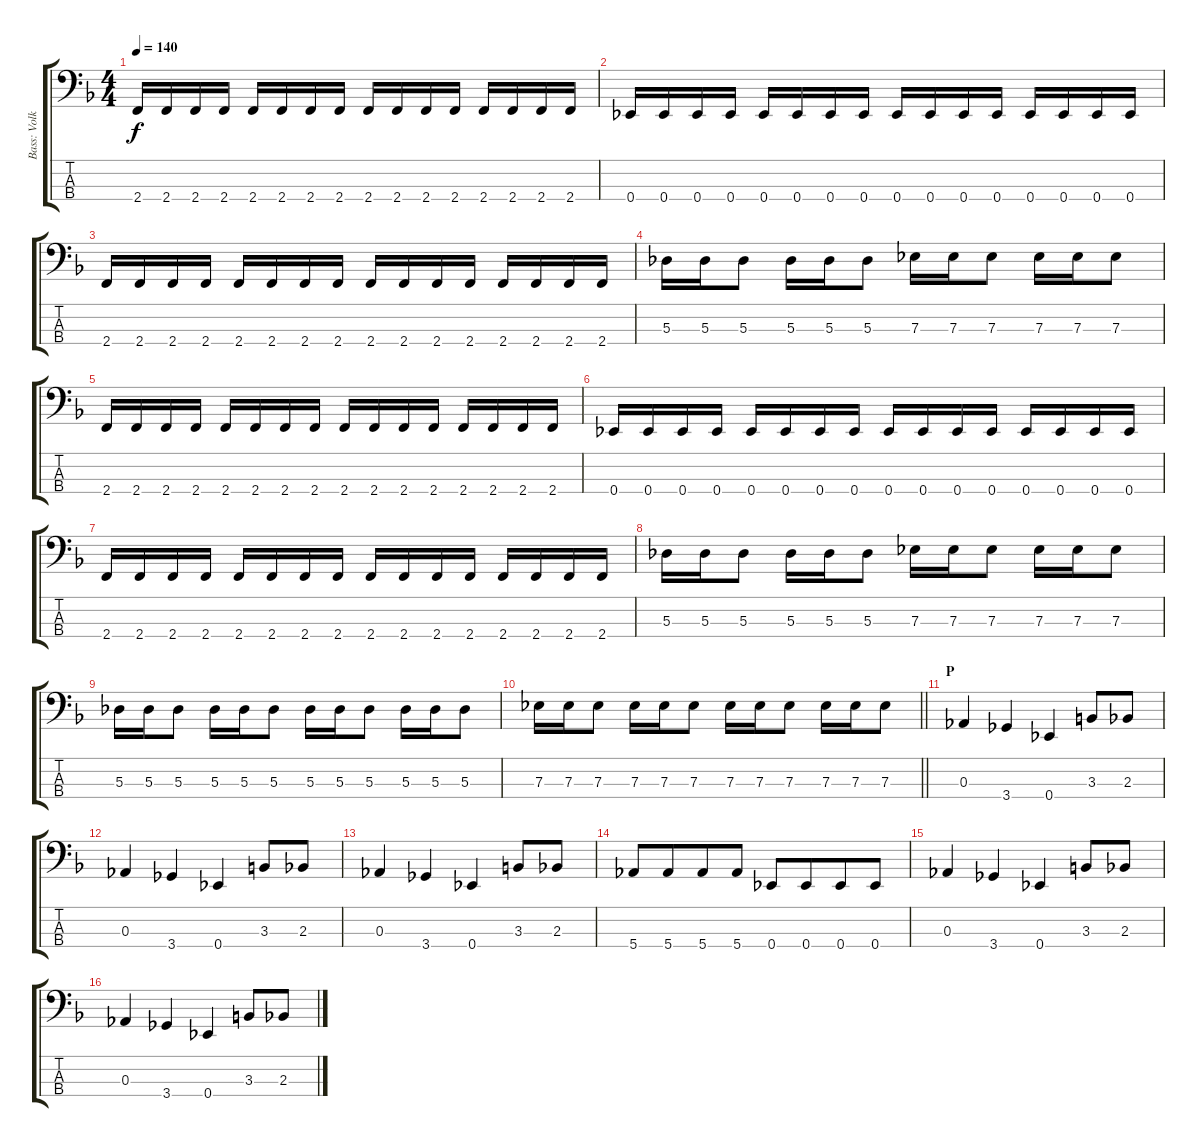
\track ("Bass: Volker" "Bass: Volk") {instrument electricbassfinger}
\staff {score tabs}
\tuning (Gb2 Db2 Ab1 Eb1) {hide}
\ts (4 4)
\tempo 140
\clef f4
\ks f
2.4.16{dy f} 2.4.16 2.4.16 2.4.16 2.4.16 2.4.16 2.4.16 2.4.16 2.4.16 2.4.16 2.4.16 2.4.16 2.4.16 2.4.16 2.4.16 2.4.16 |
0.4.16 0.4.16 0.4.16 0.4.16 0.4.16 0.4.16 0.4.16 0.4.16 0.4.16 0.4.16 0.4.16 0.4.16 0.4.16 0.4.16 0.4.16 0.4.16 |
2.4.16 2.4.16 2.4.16 2.4.16 2.4.16 2.4.16 2.4.16 2.4.16 2.4.16 2.4.16 2.4.16 2.4.16 2.4.16 2.4.16 2.4.16 2.4.16 |
5.3.16 5.3.16 5.3.8 5.3.16 5.3.16 5.3.8 7.3.16 7.3.16 7.3.8 7.3.16 7.3.16 7.3.8 |
2.4.16 2.4.16 2.4.16 2.4.16 2.4.16 2.4.16 2.4.16 2.4.16 2.4.16 2.4.16 2.4.16 2.4.16 2.4.16 2.4.16 2.4.16 2.4.16 |
0.4.16 0.4.16 0.4.16 0.4.16 0.4.16 0.4.16 0.4.16 0.4.16 0.4.16 0.4.16 0.4.16 0.4.16 0.4.16 0.4.16 0.4.16 0.4.16 |
2.4.16 2.4.16 2.4.16 2.4.16 2.4.16 2.4.16 2.4.16 2.4.16 2.4.16 2.4.16 2.4.16 2.4.16 2.4.16 2.4.16 2.4.16 2.4.16 |
5.3.16 5.3.16 5.3.8 5.3.16 5.3.16 5.3.8 7.3.16 7.3.16 7.3.8 7.3.16 7.3.16 7.3.8 |
5.3.16 5.3.16 5.3.8 5.3.16 5.3.16 5.3.8 5.3.16 5.3.16 5.3.8 5.3.16 5.3.16 5.3.8 |
\barLineRight lightlight
7.3.16 7.3.16 7.3.8 7.3.16 7.3.16 7.3.8 7.3.16 7.3.16 7.3.8 7.3.16 7.3.16 7.3.8 |
\section ("" "P")
0.3.4 3.4.4 0.4.4 3.3.8 2.3.8 |
0.3.4 3.4.4 0.4.4 3.3.8 2.3.8 |
0.3.4 3.4.4 0.4.4 3.3.8 2.3.8 |
5.4.8 5.4.8{beam merge} 5.4.8 5.4.8 0.4.8 0.4.8{beam merge} 0.4.8 0.4.8 |
0.3.4 3.4.4 0.4.4 3.3.8 2.3.8 |
0.3.4 3.4.4 0.4.4 3.3.8 2.3.8
